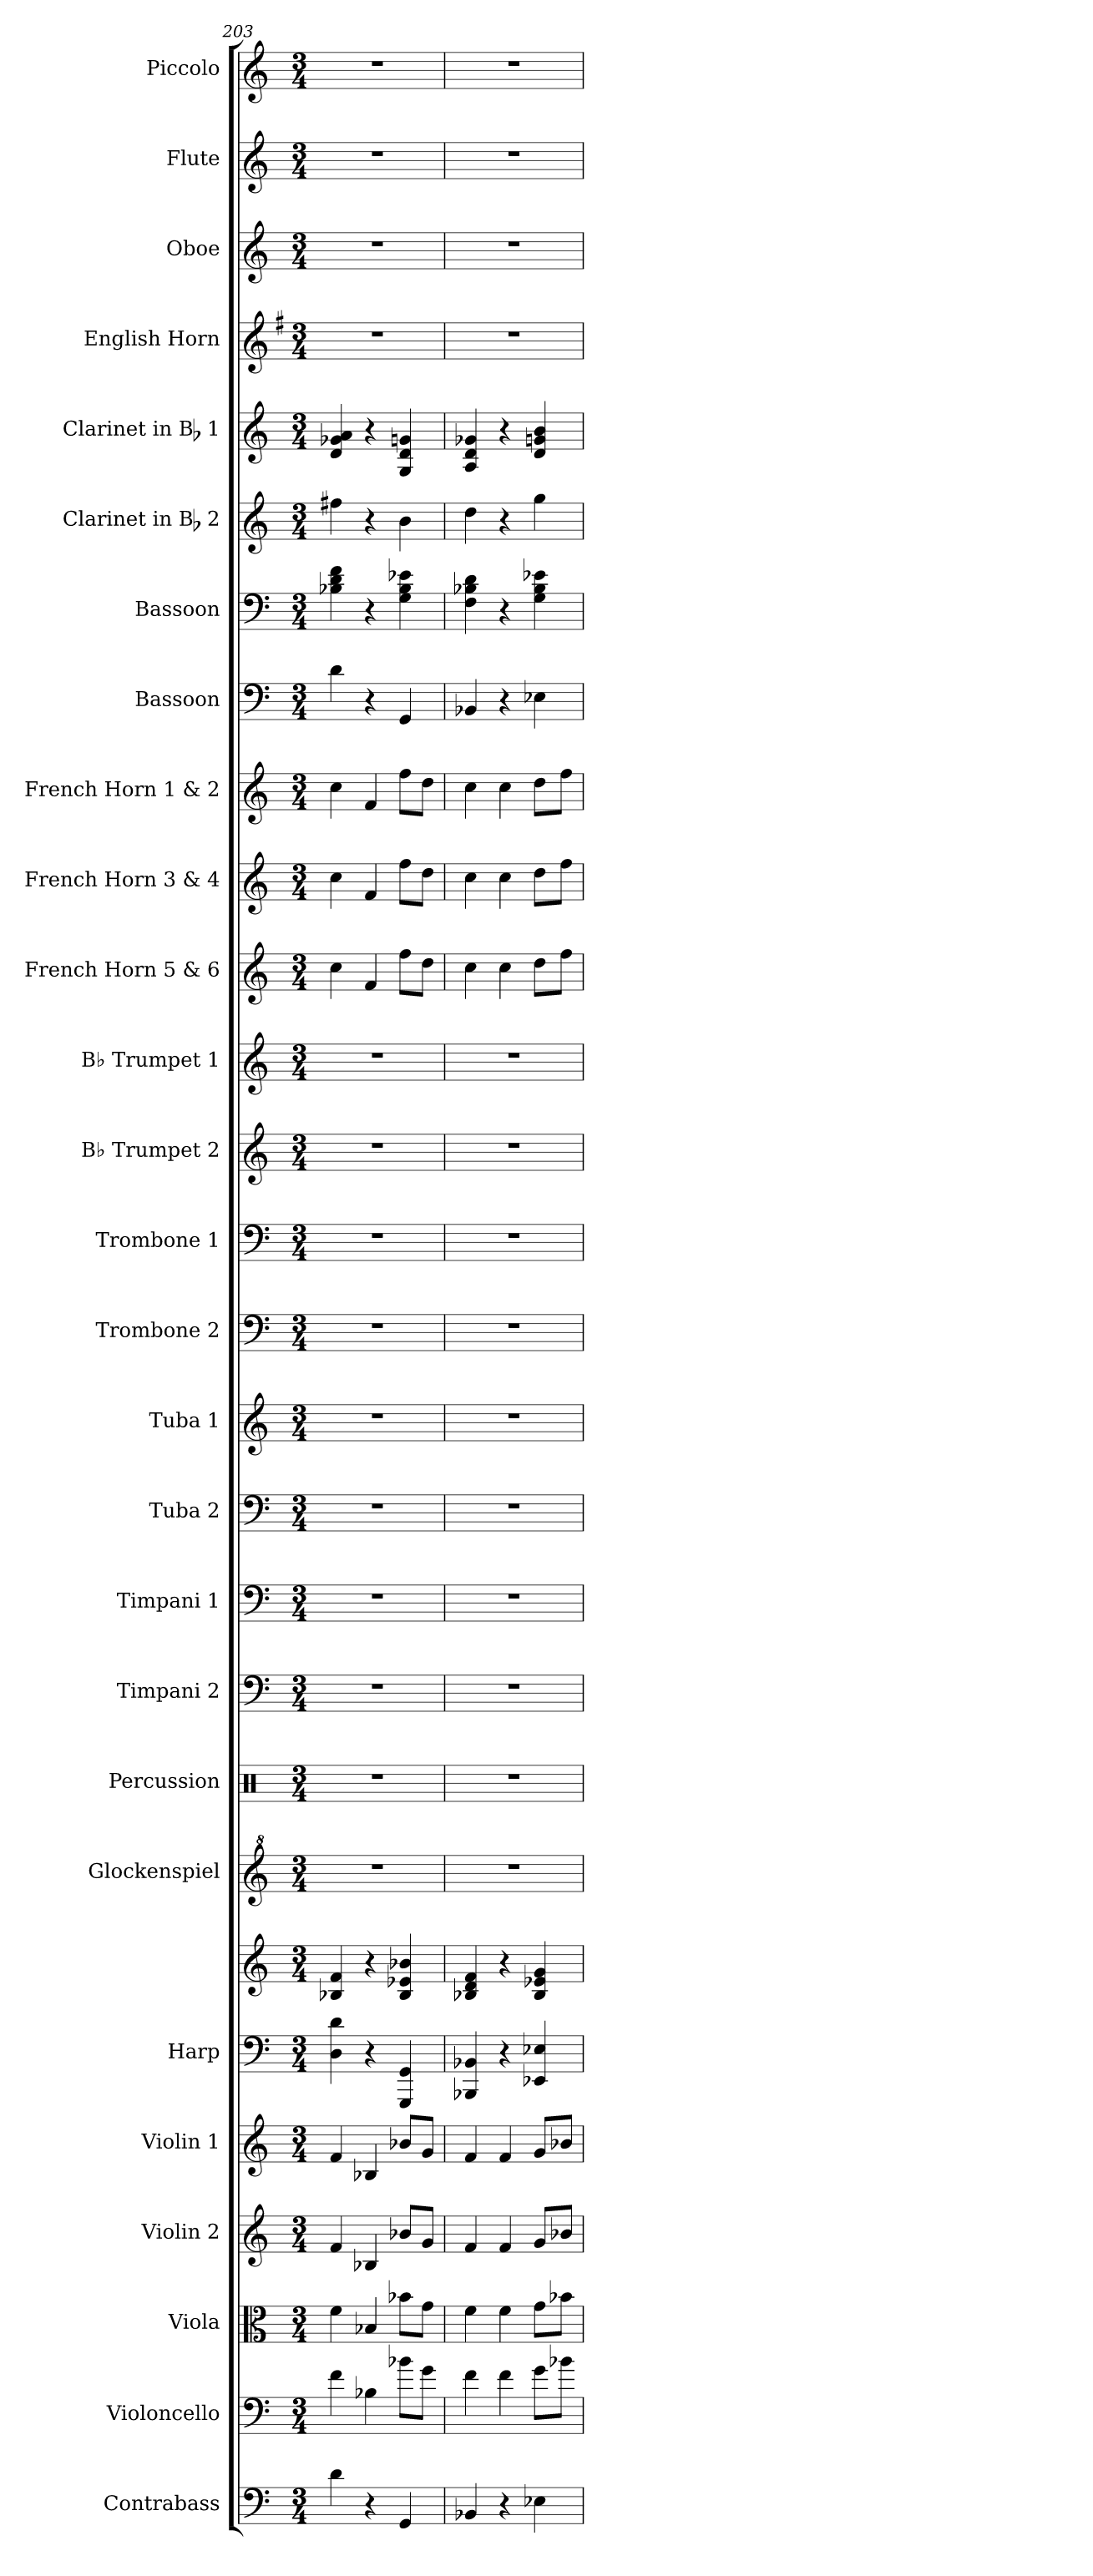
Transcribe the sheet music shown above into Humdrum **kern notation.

**kern	**kern	**kern	**kern	**kern	**kern	**kern	**kern	**kern	**kern	**kern	**kern	**kern	**kern	**kern	**kern	**kern	**kern	**kern	**kern	**kern	**kern	**kern	**kern	**kern	**kern	**kern	**kern
*part27	*part26	*part25	*part24	*part23	*part22	*part22	*part21	*part20	*part19	*part18	*part17	*part16	*part15	*part14	*part13	*part12	*part11	*part10	*part9	*part8	*part7	*part6	*part5	*part4	*part3	*part2	*part1
*staff28	*staff27	*staff26	*staff25	*staff24	*staff23	*staff22	*staff21	*staff20	*staff19	*staff18	*staff17	*staff16	*staff15	*staff14	*staff13	*staff12	*staff11	*staff10	*staff9	*staff8	*staff7	*staff6	*staff5	*staff4	*staff3	*staff2	*staff1
*I"Contrabass	*I"Violoncello	*I"Viola	*I"Violin 2	*I"Violin 1	*I"Harp	*	*I"Glockenspiel	*I"Percussion	*I"Timpani 2	*I"Timpani 1	*I"Tuba 2	*I"Tuba 1	*I"Trombone 2	*I"Trombone 1	*I"B♭ Trumpet 2	*I"B♭ Trumpet 1	*I"French Horn 5 &amp; 6	*I"French Horn 3 &amp; 4	*I"French Horn 1 &amp; 2	*I"Bassoon	*I"Bassoon	*I"Clarinet in Bb 2	*I"Clarinet in Bb 1	*I"English Horn	*I"Oboe	*I"Flute	*I"Piccolo
*I'Cbs.	*I'Vlc.	*I'Vla.	*I'Vln. 2	*I'Vln. 1	*I'Hrp.	*	*I'Glk.	*I'Perc.	*I'Timp. 2	*I'Timp. 1	*I'Tba. 2	*I'Tba. 1	*I'Tbn. 2	*I'Tbn. 1	*I'B♭ Tpt. 2	*I'B♭ Tpt. 1	*I'F Hn. 5 &amp; 6	*I'F Hn. 3 &amp; 4	*I'F Hn. 1 &amp; 2	*I'Bsn.	*I'Bsn.	*	*	*I'Eng Hn.	*I'Ob.	*I'Fl.	*I'Pic.
*clefF4	*clefF4	*clefC3	*clefG2	*clefG2	*clefF4	*clefG2	*clefG^2	*clefX	*clefF4	*clefF4	*clefF4	*clefG2	*clefF4	*clefF4	*clefG2	*clefG2	*clefG2	*clefG2	*clefG2	*clefF4	*clefF4	*clefG2	*clefG2	*clefG2	*clefG2	*clefG2	*clefG2
*	*	*	*	*	*	*	*	*	*	*	*	*	*	*	*ITrd1c2	*ITrd1c2	*ITrd4c7	*ITrd4c7	*ITrd4c7	*	*	*ITrd-5c-8	*ITrd-5c-8	*ITrd4c7	*	*	*
*k[]	*k[]	*k[]	*k[]	*k[]	*k[]	*k[]	*k[]	*k[]	*k[]	*k[]	*k[]	*k[]	*k[]	*k[]	*k[b-e-]	*k[b-e-]	*k[b-]	*k[b-]	*k[b-]	*k[]	*k[]	*k[b-e-a-d-]	*k[b-e-a-d-]	*k[]	*k[]	*k[]	*k[]
*M3/4	*M3/4	*M3/4	*M3/4	*M3/4	*M3/4	*M3/4	*M3/4	*M3/4	*M3/4	*M3/4	*M3/4	*M3/4	*M3/4	*M3/4	*M3/4	*M3/4	*M3/4	*M3/4	*M3/4	*M3/4	*M3/4	*M3/4	*M3/4	*M3/4	*M3/4	*M3/4	*M3/4
=203	=203	=203	=203	=203	=203	=203	=203	=203	=203	=203	=203	=203	=203	=203	=203	=203	=203	=203	=203	=203	=203	=203	=203	=203	=203	=203	=203
4d\	4f\	4f\	4f/	4f/	4D\ 4d\	4B-X/ 4f/	2.r	2.r	2.r	2.r	2.r	2.r	2.r	2.r	2.r	2.r	4f\	4f\	4f\	4d\	4B-X\ 4d\ 4f\	4dddn\	4b-/ 4ee--X/ 4ff/	2.r	2.r	2.r	2.r
4r	4B-X\	4B-X/	4B-X/	4B-X/	4r	4r	.	.	.	.	.	.	.	.	.	.	4B-/	4B-/	4B-/	4r	4r	4r	4r	.	.	.	.
4GG/	8b-X\L	8b-X\L	8b-X/L	8b-X/L	4GGG/ 4GG/	4B-/ 4e-X/ 4b-X/	.	.	.	.	.	.	.	.	.	.	8b-\L	8b-\L	8b-\L	4GG/	4G\ 4B-\ 4e-X\	4gg\	4e-/ 4b-/ 4ee-X/	.	.	.	.
.	8g\J	8g\J	8g/J	8g/J	.	.	.	.	.	.	.	.	.	.	.	.	8g\J	8g\J	8g\J	.	.	.	.	.	.	.	.
=204	=204	=204	=204	=204	=204	=204	=204	=204	=204	=204	=204	=204	=204	=204	=204	=204	=204	=204	=204	=204	=204	=204	=204	=204	=204	=204	=204
4BB-X/	4f\	4f\	4f/	4f/	4BBB-X/ 4BB-X/	4B-X/ 4d/ 4f/	2.r	2.r	2.r	2.r	2.r	2.r	2.r	2.r	2.r	2.r	4f\	4f\	4f\	4BB-X/	4F\ 4B-X\ 4d\	4bb-\	4f/ 4b-/ 4ee--X/	2.r	2.r	2.r	2.r
4r	4f\	4f\	4f/	4f/	4r	4r	.	.	.	.	.	.	.	.	.	.	4f\	4f\	4f\	4r	4r	4r	4r	.	.	.	.
4E-X\	8g\L	8g\L	8g/L	8g/L	4EE-X/ 4E-X/	4B-/ 4e-X/ 4g/	.	.	.	.	.	.	.	.	.	.	8g\L	8g\L	8g\L	4E-X\	4G\ 4B-\ 4e-X\	4eee-\	4b-/ 4ee-X/ 4gg/	.	.	.	.
.	8b-X\J	8b-X\J	8b-X/J	8b-X/J	.	.	.	.	.	.	.	.	.	.	.	.	8b-\J	8b-\J	8b-\J	.	.	.	.	.	.	.	.
=	=	=	=	=	=	=	=	=	=	=	=	=	=	=	=	=	=	=	=	=	=	=	=	=	=	=	=
*-	*-	*-	*-	*-	*-	*-	*-	*-	*-	*-	*-	*-	*-	*-	*-	*-	*-	*-	*-	*-	*-	*-	*-	*-	*-	*-	*-
